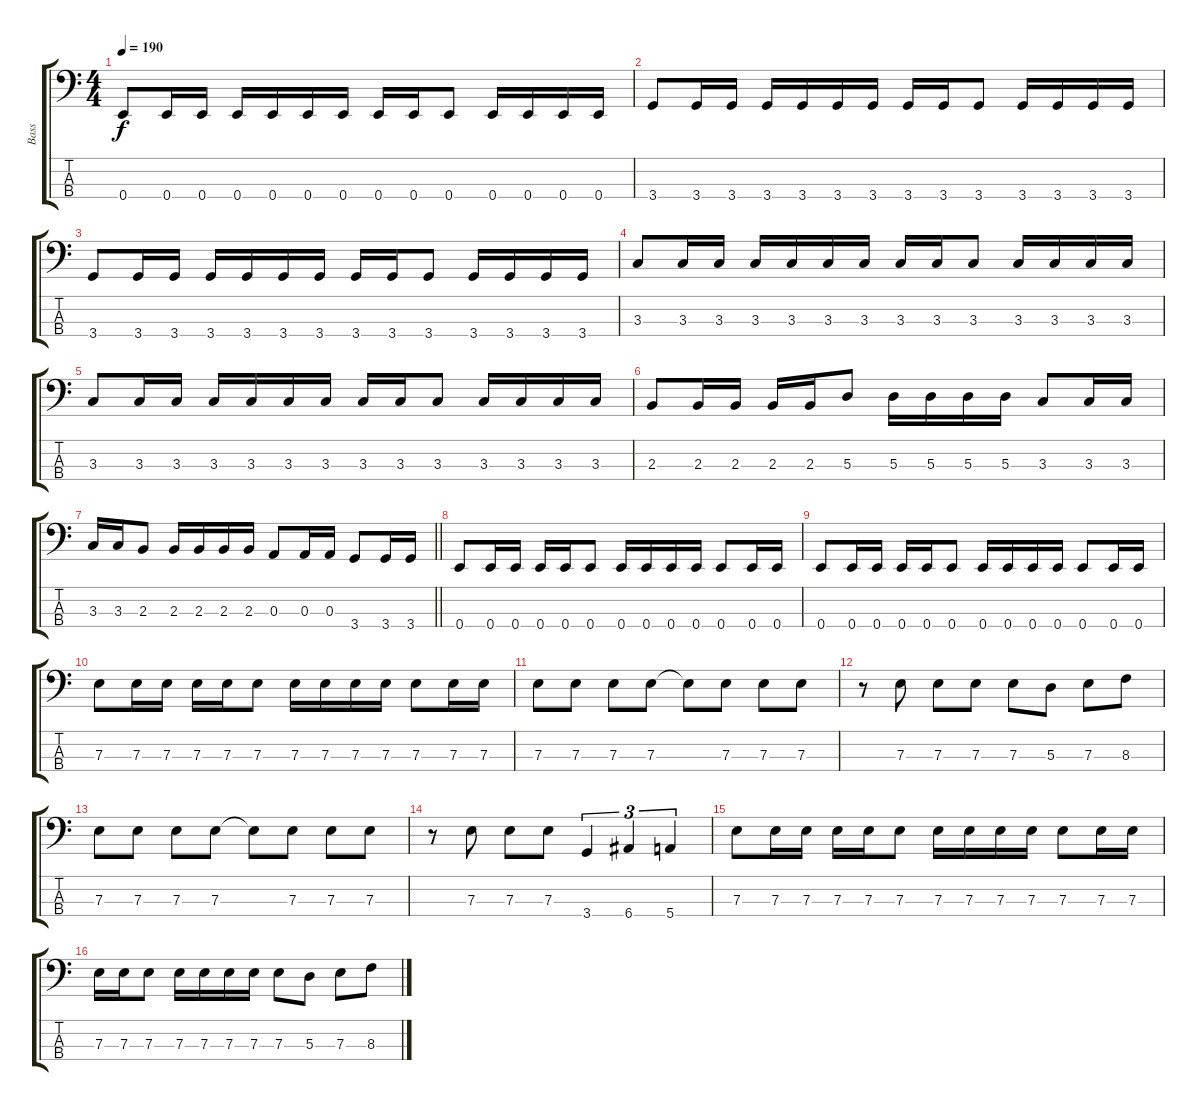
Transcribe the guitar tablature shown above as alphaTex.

\track ("Bass" "Bass") {instrument slapbass2}
\staff {score tabs}
\tuning (G2 D2 A1 E1) {hide}
\ts (4 4)
\tempo 190
\clef f4
\ks c
0.4.8{dy f} 0.4.16 0.4.16 0.4.16 0.4.16 0.4.16 0.4.16 0.4.16 0.4.16 0.4.8 0.4.16 0.4.16 0.4.16 0.4.16 |
3.4.8 3.4.16 3.4.16 3.4.16 3.4.16 3.4.16 3.4.16 3.4.16 3.4.16 3.4.8 3.4.16 3.4.16 3.4.16 3.4.16 |
3.4.8 3.4.16 3.4.16 3.4.16 3.4.16 3.4.16 3.4.16 3.4.16 3.4.16 3.4.8 3.4.16 3.4.16 3.4.16 3.4.16 |
3.3.8 3.3.16 3.3.16 3.3.16 3.3.16 3.3.16 3.3.16 3.3.16 3.3.16 3.3.8 3.3.16 3.3.16 3.3.16 3.3.16 |
3.3.8 3.3.16 3.3.16 3.3.16 3.3.16 3.3.16 3.3.16 3.3.16 3.3.16 3.3.8 3.3.16 3.3.16 3.3.16 3.3.16 |
2.3.8 2.3.16 2.3.16 2.3.16 2.3.16 5.3.8 5.3.16 5.3.16 5.3.16 5.3.16 3.3.8 3.3.16 3.3.16 |
\barLineRight lightlight
3.3.16 3.3.16 2.3.8 2.3.16 2.3.16 2.3.16 2.3.16 0.3.8 0.3.16 0.3.16 3.4.8 3.4.16 3.4.16 |
0.4.8 0.4.16 0.4.16 0.4.16 0.4.16 0.4.8 0.4.16 0.4.16 0.4.16 0.4.16 0.4.8 0.4.16 0.4.16 |
0.4.8 0.4.16 0.4.16 0.4.16 0.4.16 0.4.8 0.4.16 0.4.16 0.4.16 0.4.16 0.4.8 0.4.16 0.4.16 |
7.3.8 7.3.16 7.3.16 7.3.16 7.3.16 7.3.8 7.3.16 7.3.16 7.3.16 7.3.16 7.3.8 7.3.16 7.3.16 |
7.3.8 7.3.8 7.3.8 7.3.8 7.3{t}.8 7.3.8 7.3.8 7.3.8 |
r.8 7.3.8 7.3.8 7.3.8 7.3.8 5.3.8 7.3.8 8.3.8 |
7.3.8 7.3.8 7.3.8 7.3.8 7.3{t}.8 7.3.8 7.3.8 7.3.8 |
r.8 7.3.8 7.3.8 7.3.8 3.4.4{tu (3 2)} 6.4.4{tu (3 2)} 5.4.4{tu (3 2)} |
7.3.8 7.3.16 7.3.16 7.3.16 7.3.16 7.3.8 7.3.16 7.3.16 7.3.16 7.3.16 7.3.8 7.3.16 7.3.16 |
7.3.16 7.3.16 7.3.8 7.3.16 7.3.16 7.3.16 7.3.16 7.3.8 5.3.8 7.3.8 8.3.8
